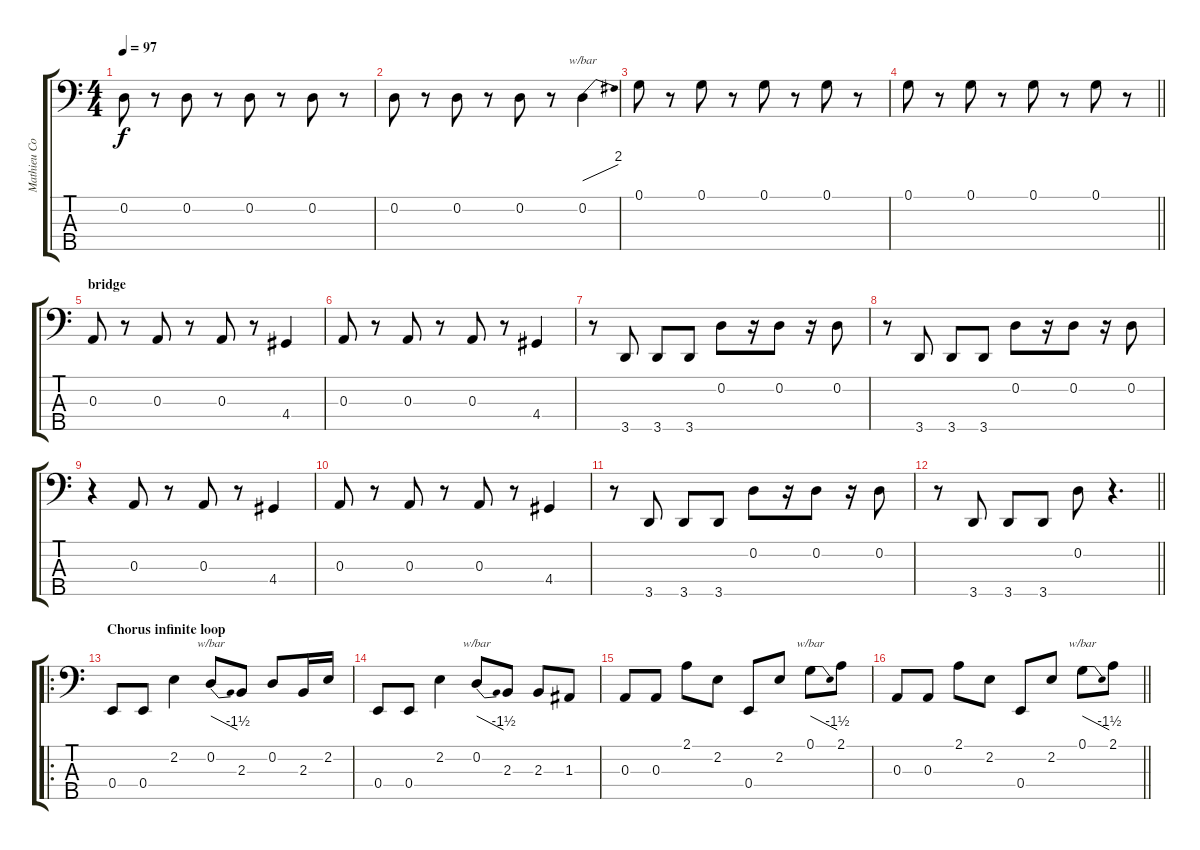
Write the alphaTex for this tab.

\track ("Mathieu Cournoyer" "Mathieu Co") {instrument electricbassfinger}
\staff {score tabs}
\tuning (G2 D2 A1 E1 B0) {hide}
\ts (4 4)
\tempo 97
\clef f4
\ks c
0.2.8{dy f} r.8 0.2.8 r.8 0.2.8 r.8 0.2.8 r.8 |
0.2.8 r.8 0.2.8 r.8 0.2.8 r.8 0.2.4{tbe (dive default 0 0 60 8)} |
0.1.8 r.8 0.1.8 r.8 0.1.8 r.8 0.1.8 r.8 |
\barLineRight lightlight
0.1.8 r.8 0.1.8 r.8 0.1.8 r.8 0.1.8 r.8 |
\section ("" "bridge")
0.3.8 r.8 0.3.8 r.8 0.3.8 r.8 4.4.4 |
0.3.8 r.8 0.3.8 r.8 0.3.8 r.8 4.4.4 |
r.8 3.5.8 3.5.8 3.5.8 0.2.8 r.16 0.2.8 r.16 0.2.8 |
r.8 3.5.8 3.5.8 3.5.8 0.2.8 r.16 0.2.8 r.16 0.2.8 |
r.4 0.3.8 r.8 0.3.8 r.8 4.4.4 |
0.3.8 r.8 0.3.8 r.8 0.3.8 r.8 4.4.4 |
r.8 3.5.8 3.5.8 3.5.8 0.2.8 r.16 0.2.8 r.16 0.2.8 |
\barLineRight lightlight
r.8 3.5.8 3.5.8 3.5.8 0.2.8 r.4{d} |
\ro
\section ("" "Chorus infinite loop")
0.4.8 0.4.8 2.2.4 0.2.8{tbe (dive default 0 0 60 -6)} 2.3.8 0.2.8 2.3.16 2.2.16 |
0.4.8 0.4.8 2.2.4 0.2.8{tbe (dive default 0 0 60 -6)} 2.3.8 2.3.8 1.3.8 |
0.3.8 0.3.8 2.1.8 2.2.8 0.4.8 2.2.8 0.1.8{tbe (dive default 0 0 60 -6)} 2.1.8 |
\barLineRight lightlight
0.3.8 0.3.8 2.1.8 2.2.8 0.4.8 2.2.8 0.1.8{tbe (dive default 0 0 60 -6)} 2.1.8
